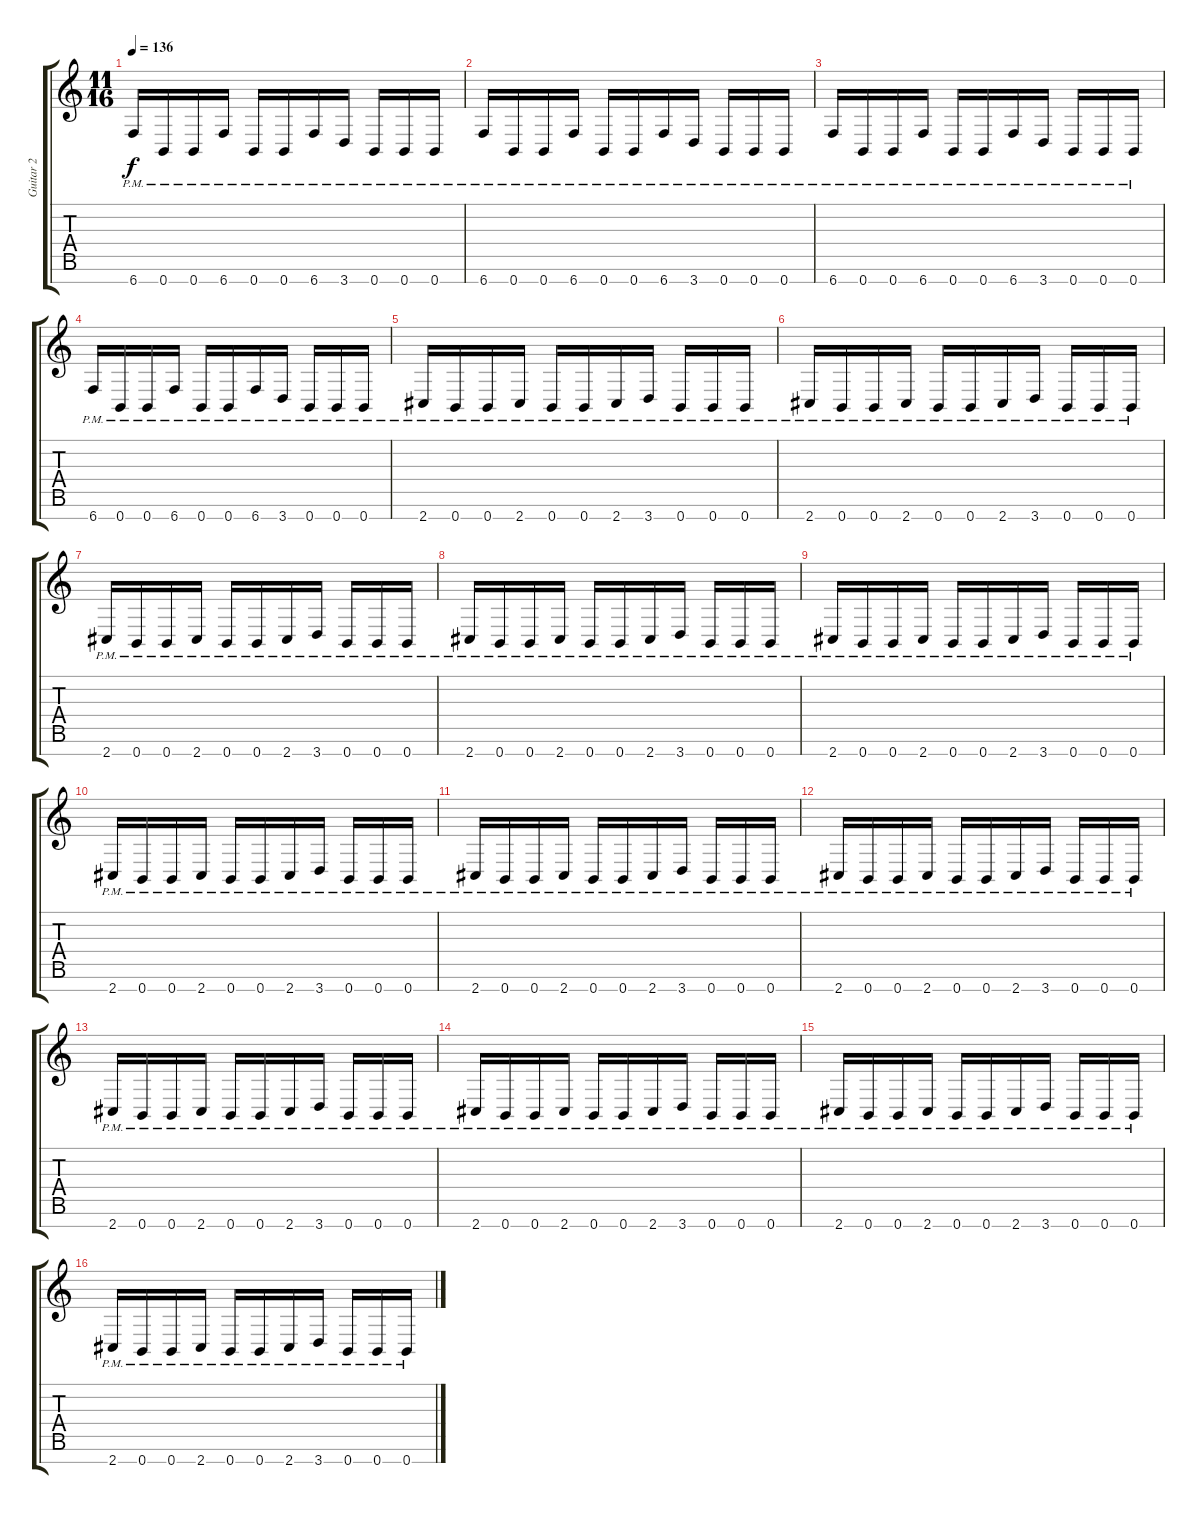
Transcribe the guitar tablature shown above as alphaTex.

\track ("Guitar 2" "Guitar 2") {instrument distortionguitar}
\staff {score tabs}
\tuning (E4 B3 G3 D3 A2 E2 B1) {hide}
\ts (11 16)
\tempo 136
\clef g2
\ks c
6.7{pm}.16{dy f} 0.7{pm}.16 0.7{pm}.16 6.7{pm}.16 0.7{pm}.16 0.7{pm}.16 6.7{pm}.16 3.7{pm}.16 0.7{pm}.16 0.7{pm}.16 0.7{pm}.16 |
6.7{pm}.16 0.7{pm}.16 0.7{pm}.16 6.7{pm}.16 0.7{pm}.16 0.7{pm}.16 6.7{pm}.16 3.7{pm}.16 0.7{pm}.16 0.7{pm}.16 0.7{pm}.16 |
6.7{pm}.16 0.7{pm}.16 0.7{pm}.16 6.7{pm}.16 0.7{pm}.16 0.7{pm}.16 6.7{pm}.16 3.7{pm}.16 0.7{pm}.16 0.7{pm}.16 0.7{pm}.16 |
6.7{pm}.16 0.7{pm}.16 0.7{pm}.16 6.7{pm}.16 0.7{pm}.16 0.7{pm}.16 6.7{pm}.16 3.7{pm}.16 0.7{pm}.16 0.7{pm}.16 0.7{pm}.16 |
2.7{pm}.16 0.7{pm}.16 0.7{pm}.16 2.7{pm}.16 0.7{pm}.16 0.7{pm}.16 2.7{pm}.16 3.7{pm}.16 0.7{pm}.16 0.7{pm}.16 0.7{pm}.16 |
2.7{pm}.16 0.7{pm}.16 0.7{pm}.16 2.7{pm}.16 0.7{pm}.16 0.7{pm}.16 2.7{pm}.16 3.7{pm}.16 0.7{pm}.16 0.7{pm}.16 0.7{pm}.16 |
2.7{pm}.16 0.7{pm}.16 0.7{pm}.16 2.7{pm}.16 0.7{pm}.16 0.7{pm}.16 2.7{pm}.16 3.7{pm}.16 0.7{pm}.16 0.7{pm}.16 0.7{pm}.16 |
2.7{pm}.16 0.7{pm}.16 0.7{pm}.16 2.7{pm}.16 0.7{pm}.16 0.7{pm}.16 2.7{pm}.16 3.7{pm}.16 0.7{pm}.16 0.7{pm}.16 0.7{pm}.16 |
2.7{pm}.16 0.7{pm}.16 0.7{pm}.16 2.7{pm}.16 0.7{pm}.16 0.7{pm}.16 2.7{pm}.16 3.7{pm}.16 0.7{pm}.16 0.7{pm}.16 0.7{pm}.16 |
2.7{pm}.16 0.7{pm}.16 0.7{pm}.16 2.7{pm}.16 0.7{pm}.16 0.7{pm}.16 2.7{pm}.16 3.7{pm}.16 0.7{pm}.16 0.7{pm}.16 0.7{pm}.16 |
2.7{pm}.16 0.7{pm}.16 0.7{pm}.16 2.7{pm}.16 0.7{pm}.16 0.7{pm}.16 2.7{pm}.16 3.7{pm}.16 0.7{pm}.16 0.7{pm}.16 0.7{pm}.16 |
2.7{pm}.16 0.7{pm}.16 0.7{pm}.16 2.7{pm}.16 0.7{pm}.16 0.7{pm}.16 2.7{pm}.16 3.7{pm}.16 0.7{pm}.16 0.7{pm}.16 0.7{pm}.16 |
2.7{pm}.16 0.7{pm}.16 0.7{pm}.16 2.7{pm}.16 0.7{pm}.16 0.7{pm}.16 2.7{pm}.16 3.7{pm}.16 0.7{pm}.16 0.7{pm}.16 0.7{pm}.16 |
2.7{pm}.16 0.7{pm}.16 0.7{pm}.16 2.7{pm}.16 0.7{pm}.16 0.7{pm}.16 2.7{pm}.16 3.7{pm}.16 0.7{pm}.16 0.7{pm}.16 0.7{pm}.16 |
2.7{pm}.16 0.7{pm}.16 0.7{pm}.16 2.7{pm}.16 0.7{pm}.16 0.7{pm}.16 2.7{pm}.16 3.7{pm}.16 0.7{pm}.16 0.7{pm}.16 0.7{pm}.16 |
2.7{pm}.16 0.7{pm}.16 0.7{pm}.16 2.7{pm}.16 0.7{pm}.16 0.7{pm}.16 2.7{pm}.16 3.7{pm}.16 0.7{pm}.16 0.7{pm}.16 0.7{pm}.16
